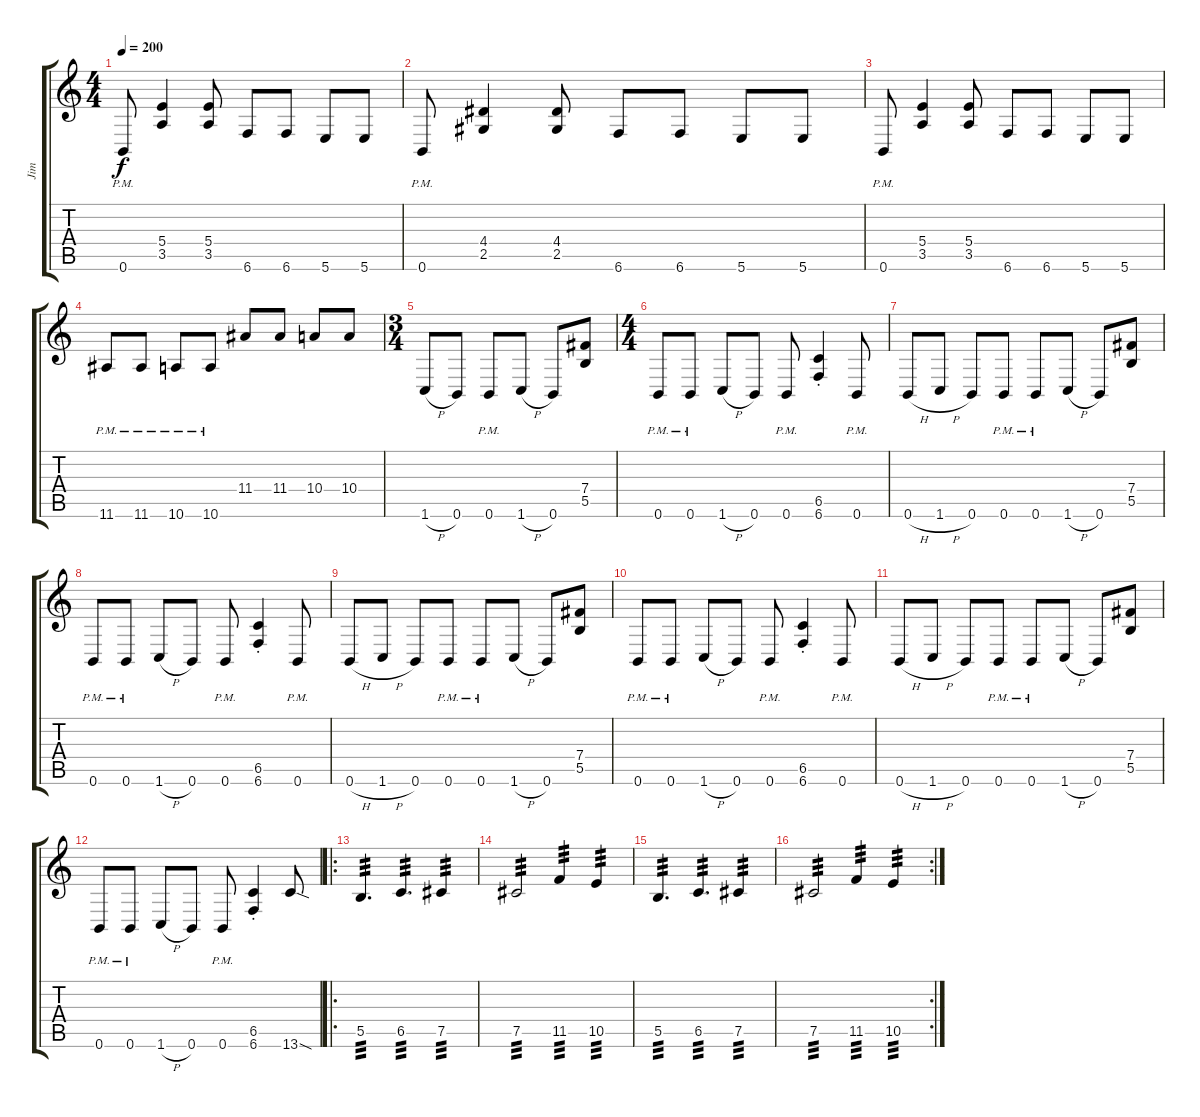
\track ("Jim" "Jim") {instrument distortionguitar}
\staff {score tabs}
\tuning (Db4 Ab3 E3 B2 Gb2 B1) {hide}
\ts (4 4)
\tempo 200
\clef g2
\ks c
0.6{pm}.8{dy f} (5.4 3.5).4 (5.4 3.5).8 6.6.8 6.6.8 5.6.8 5.6.8 |
0.6{pm}.8 (4.4 2.5).4 (4.4 2.5).8 6.6.8 6.6.8 5.6.8 5.6.8 |
0.6{pm}.8 (5.4 3.5).4 (5.4 3.5).8 6.6.8 6.6.8 5.6.8 5.6.8 |
11.6{pm}.8 11.6{pm}.8 10.6{pm}.8 10.6{pm}.8 11.4.8 11.4.8 10.4.8 10.4.8 |
\ts (3 4)
1.6{h}.8 0.6.8 0.6{pm}.8 1.6{h}.8 0.6.8 (7.4 5.5).8 |
\ts (4 4)
0.6{pm}.8 0.6{pm}.8 1.6{h}.8 0.6.8 0.6{pm}.8 (6.5{st} 6.6{st}).4 0.6{pm}.8 |
0.6{h}.8 1.6{h}.8 0.6.8 0.6{pm}.8 0.6{pm}.8 1.6{h}.8 0.6.8 (7.4 5.5).8 |
0.6{pm}.8 0.6{pm}.8 1.6{h}.8 0.6.8 0.6{pm}.8 (6.5{st} 6.6{st}).4 0.6{pm}.8 |
0.6{h}.8 1.6{h}.8 0.6.8 0.6{pm}.8 0.6{pm}.8 1.6{h}.8 0.6.8 (7.4 5.5).8 |
0.6{pm}.8 0.6{pm}.8 1.6{h}.8 0.6.8 0.6{pm}.8 (6.5{st} 6.6{st}).4 0.6{pm}.8 |
0.6{h}.8 1.6{h}.8 0.6.8 0.6{pm}.8 0.6{pm}.8 1.6{h}.8 0.6.8 (7.4 5.5).8 |
0.6{pm}.8 0.6{pm}.8 1.6{h}.8 0.6.8 0.6{pm}.8 (6.5{st} 6.6{st}).4 13.6{sod}.8 |
\ro
5.5.4{d tp 3} 6.5.4{d tp 3} 7.5.4{tp 3} |
7.5.2{tp 3} 11.5.4{tp 3} 10.5.4{tp 3} |
5.5.4{d tp 3} 6.5.4{d tp 3} 7.5.4{tp 3} |
\rc 2
7.5.2{tp 3} 11.5.4{tp 3} 10.5.4{tp 3}
